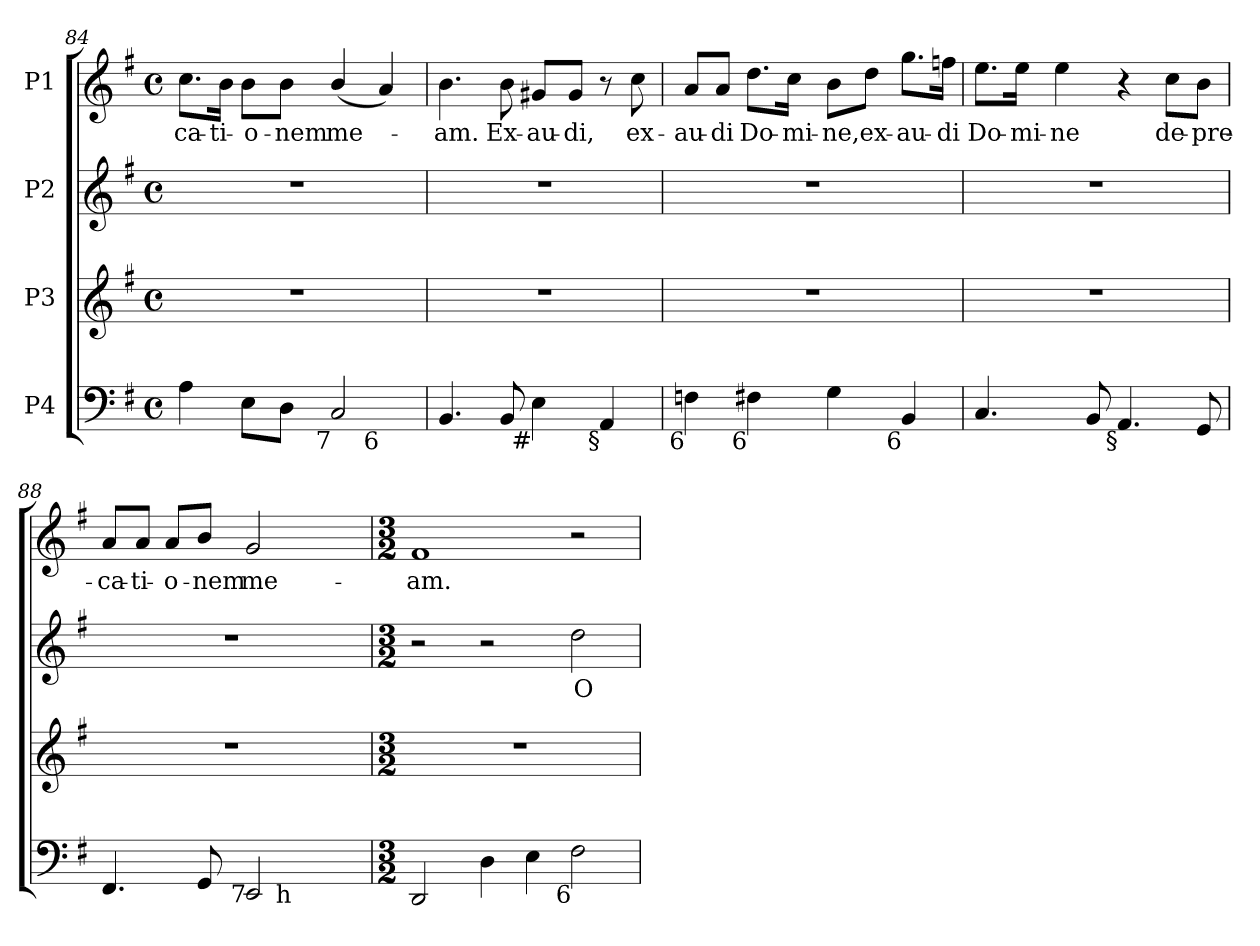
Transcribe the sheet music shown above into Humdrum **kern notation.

**kern	**kern	**kern	**text	**kern	**text
*part4	*part3	*part2	*part2	*part1	*part1
*staff4	*staff3	*staff2	*staff2	*staff1	*staff1
*I"P4	*I"P3	*I"P2	*	*I"P1	*
*clefF4	*clefG2	*clefG2	*	*clefG2	*
*k[f#]	*k[f#]	*k[f#]	*	*k[f#]	*
*G:	*G:	*G:	*	*G:	*
*M4/4	*M4/4	*M4/4	*	*M4/4	*
*met(c)	*met(c)	*met(c)	*	*met(c)	*
=84	=84	=84	=84	=84	=84
!	!	!	!	!	!LO:LY:b:color=#000000
*^	*	*	*	*	*
4Ai\	2.ryy	1r	1r	.	8.cci\L	-ca-
!	!	!	!	!	!	!LO:LY:b:color=#000000
.	.	.	.	.	16bi\Jk	-ti-
!	!	!	!	!	!	!LO:LY:b:color=#000000
8Ei\L	.	.	.	.	8bi\L	-o-
!	!	!	!	!	!	!LO:LY:b:color=#000000
8Di\J	.	.	.	.	8bi\J	-nem
!LO:TX:b:rj:t=7	!	!	!	!	!	!
!	!	!	!	!	!	!LO:LY:b:color=#000000
2Ci/	.	.	.	.	(4bi/	me-
!	!LO:TX:b:rj:t=6	!	!	!	!	!
.	4ryy	.	.	.	4ai/)	.
*v	*v	*	*	*	*	*
!!LO:LB:g=z
=85	=85	=85	=85	=85	=85
*^	*	*	*	*	*
!LO:TX:b:rj:t=#	!	!	!	!	!	!
!	!	!	!	!	!	!LO:LY:b:color=#000000
*v	*v	*	*	*	*	*
4.BBi/	1r	1r	.	4.bi\	-am.
!	!	!	!	!	!LO:LY:b:color=#000000
8BBi/	.	.	.	8bi\	Ex-
!LO:TX:b:rj:t=#	!	!	!	!	!
!	!	!	!	!	!LO:LY:b:color=#000000
4Ei\	.	.	.	8g#Xi/L	-au-
!	!	!	!	!	!LO:LY:b:color=#000000
.	.	.	.	8g#i/J	-di,
!LO:TX:b:rj:t=§	!	!	!	!	!
4AAi/	.	.	.	8r	.
!	!	!	!	!	!LO:LY:b:color=#000000
.	.	.	.	8cci\	ex-
=86	=86	=86	=86	=86	=86
!LO:TX:b:rj:t=6	!	!	!	!	!
!	!	!	!	!	!LO:LY:b:color=#000000
4Fni\	1r	1r	.	8ai/L	-au-
!	!	!	!	!	!LO:LY:b:color=#000000
.	.	.	.	8ai/J	-di
!LO:TX:b:rj:t=6	!	!	!	!	!
!	!	!	!	!	!LO:LY:b:color=#000000
4F#Xi\	.	.	.	8.ddi\L	Do-
!	!	!	!	!	!LO:LY:b:color=#000000
.	.	.	.	16cci\Jk	-mi-
!	!	!	!	!	!LO:LY:b:color=#000000
4Gi\	.	.	.	8bi\L	-ne,
!	!	!	!	!	!LO:LY:b:color=#000000
.	.	.	.	8ddi\J	ex-
!LO:TX:b:rj:t=6	!	!	!	!	!
!	!	!	!	!	!LO:LY:b:color=#000000
4BBi/	.	.	.	8.ggi\L	-au-
!	!	!	!	!	!LO:LY:b:color=#000000
.	.	.	.	16ffni\Jk	-di
=87	=87	=87	=87	=87	=87
!	!	!	!	!	!LO:LY:b:color=#000000
4.Ci/	1r	1r	.	8.eei\L	Do-
!	!	!	!	!	!LO:LY:b:color=#000000
.	.	.	.	16eei\Jk	-mi-
!	!	!	!	!	!LO:LY:b:color=#000000
.	.	.	.	4eei\	-ne
8BBi/	.	.	.	.	.
!LO:TX:b:rj:t=§	!	!	!	!	!
4.AAi/	.	.	.	4r	.
!	!	!	!	!	!LO:LY:b:color=#000000
.	.	.	.	8cci\L	de-
!	!	!	!	!	!LO:LY:b:color=#000000
8GGi/	.	.	.	8bi\J	-pre-
=88	=88	=88	=88	=88	=88
!	!	!	!	!	!LO:LY:b:color=#000000
*^	*	*	*	*^	*
4.FF#i/	2.ryy	1r	1r	.	8ai/L	2ryy	-ca-
!	!	!	!	!	!	!	!LO:LY:b:color=#000000
.	.	.	.	.	8ai/J	.	-ti-
!	!	!	!	!	!	!	!LO:LY:b:color=#000000
.	.	.	.	.	8ai/L	.	-o-
!	!	!	!	!	!	!	!LO:LY:b:color=#000000
8GGi/	.	.	.	.	8bi/J	.	-nem
!LO:TX:b:rj:t=7	!	!	!	!	!	!	!
!	!	!	!	!	!	!	!LO:LY:b:color=#000000
2EEi/	.	.	.	.	2gi/	4ryy	me-
!	!LO:TX:b:rj:t=h	!	!	!	!	!	!
.	4ryy	.	.	.	.	16ryy	.
.	.	.	.	.	.	128.ryy	.
.	.	.	.	.	.	8ryy	.
.	.	.	.	.	.	32ryy	.
.	.	.	.	.	.	64ryy	.
.	.	.	.	.	.	256ryy	.
*v	*v	*	*	*	*v	*v	*
=89	=89	=89	=89	=89	=89
*M3/2	*M3/2	*M3/2	*	*M3/2	*
*^	*	*	*	*^	*
!	!	!LO:N:vis=1	!	!	!	!	!
*v	*v	*	*	*	*v	*v	*
*^	*	*	*	*^	*
!	!	!	!	!	!	!	!LO:LY:b:color=#000000
*v	*v	*	*	*	*v	*v	*
2DDi/	1.r	2r	.	1f#i	-am.
4Di\	.	2r	.	.	.
4Ei\	.	.	.	.	.
!LO:TX:b:rj:t=6	!	!	!	!	!
!	!	!	!LO:LY:b:color=#000000	!	!
2F#i\	.	2ddi\	O	2r	.
=	=	=	=	=	=
*-	*-	*-	*-	*-	*-
